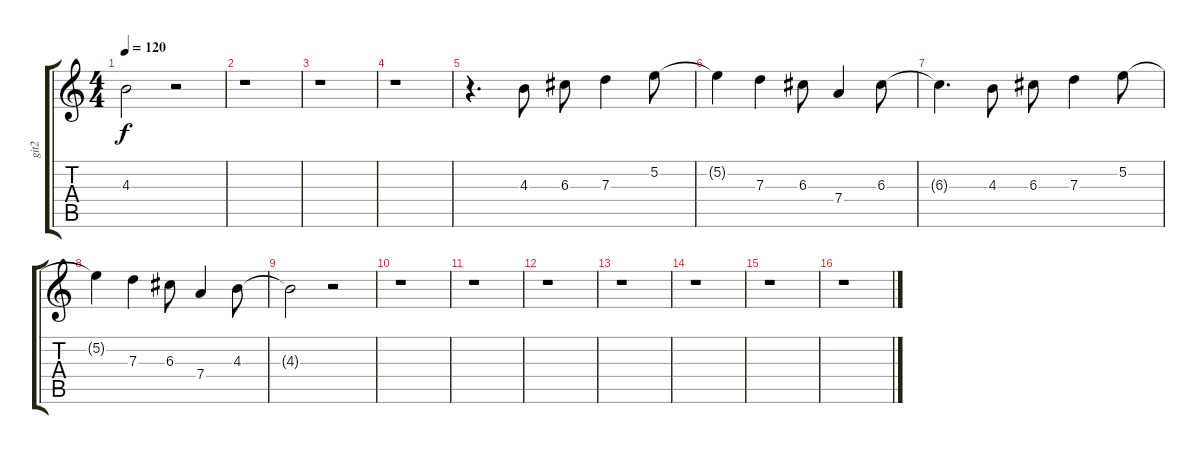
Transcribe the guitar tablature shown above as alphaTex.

\track ("git2" "git2") {instrument distortionguitar}
\staff {score tabs}
\tuning (E4 B3 G3 D3 A2 E2) {hide}
\ts (4 4)
\tempo 120
\clef g2
\ks c
4.3{t}.2{dy f} r.2 |
r.1 |
r.1 |
r.1 |
r.4{d} 4.3.8 6.3.8 7.3.4 5.2.8 |
5.2{t}.4 7.3.4 6.3.8 7.4.4 6.3.8 |
6.3{t}.4{d} 4.3.8 6.3.8 7.3.4 5.2.8 |
5.2{t}.4 7.3.4 6.3.8 7.4.4 4.3.8 |
4.3{t}.2 r.2 |
r.1 |
r.1 |
r.1 |
r.1 |
r.1 |
r.1 |
r.1
